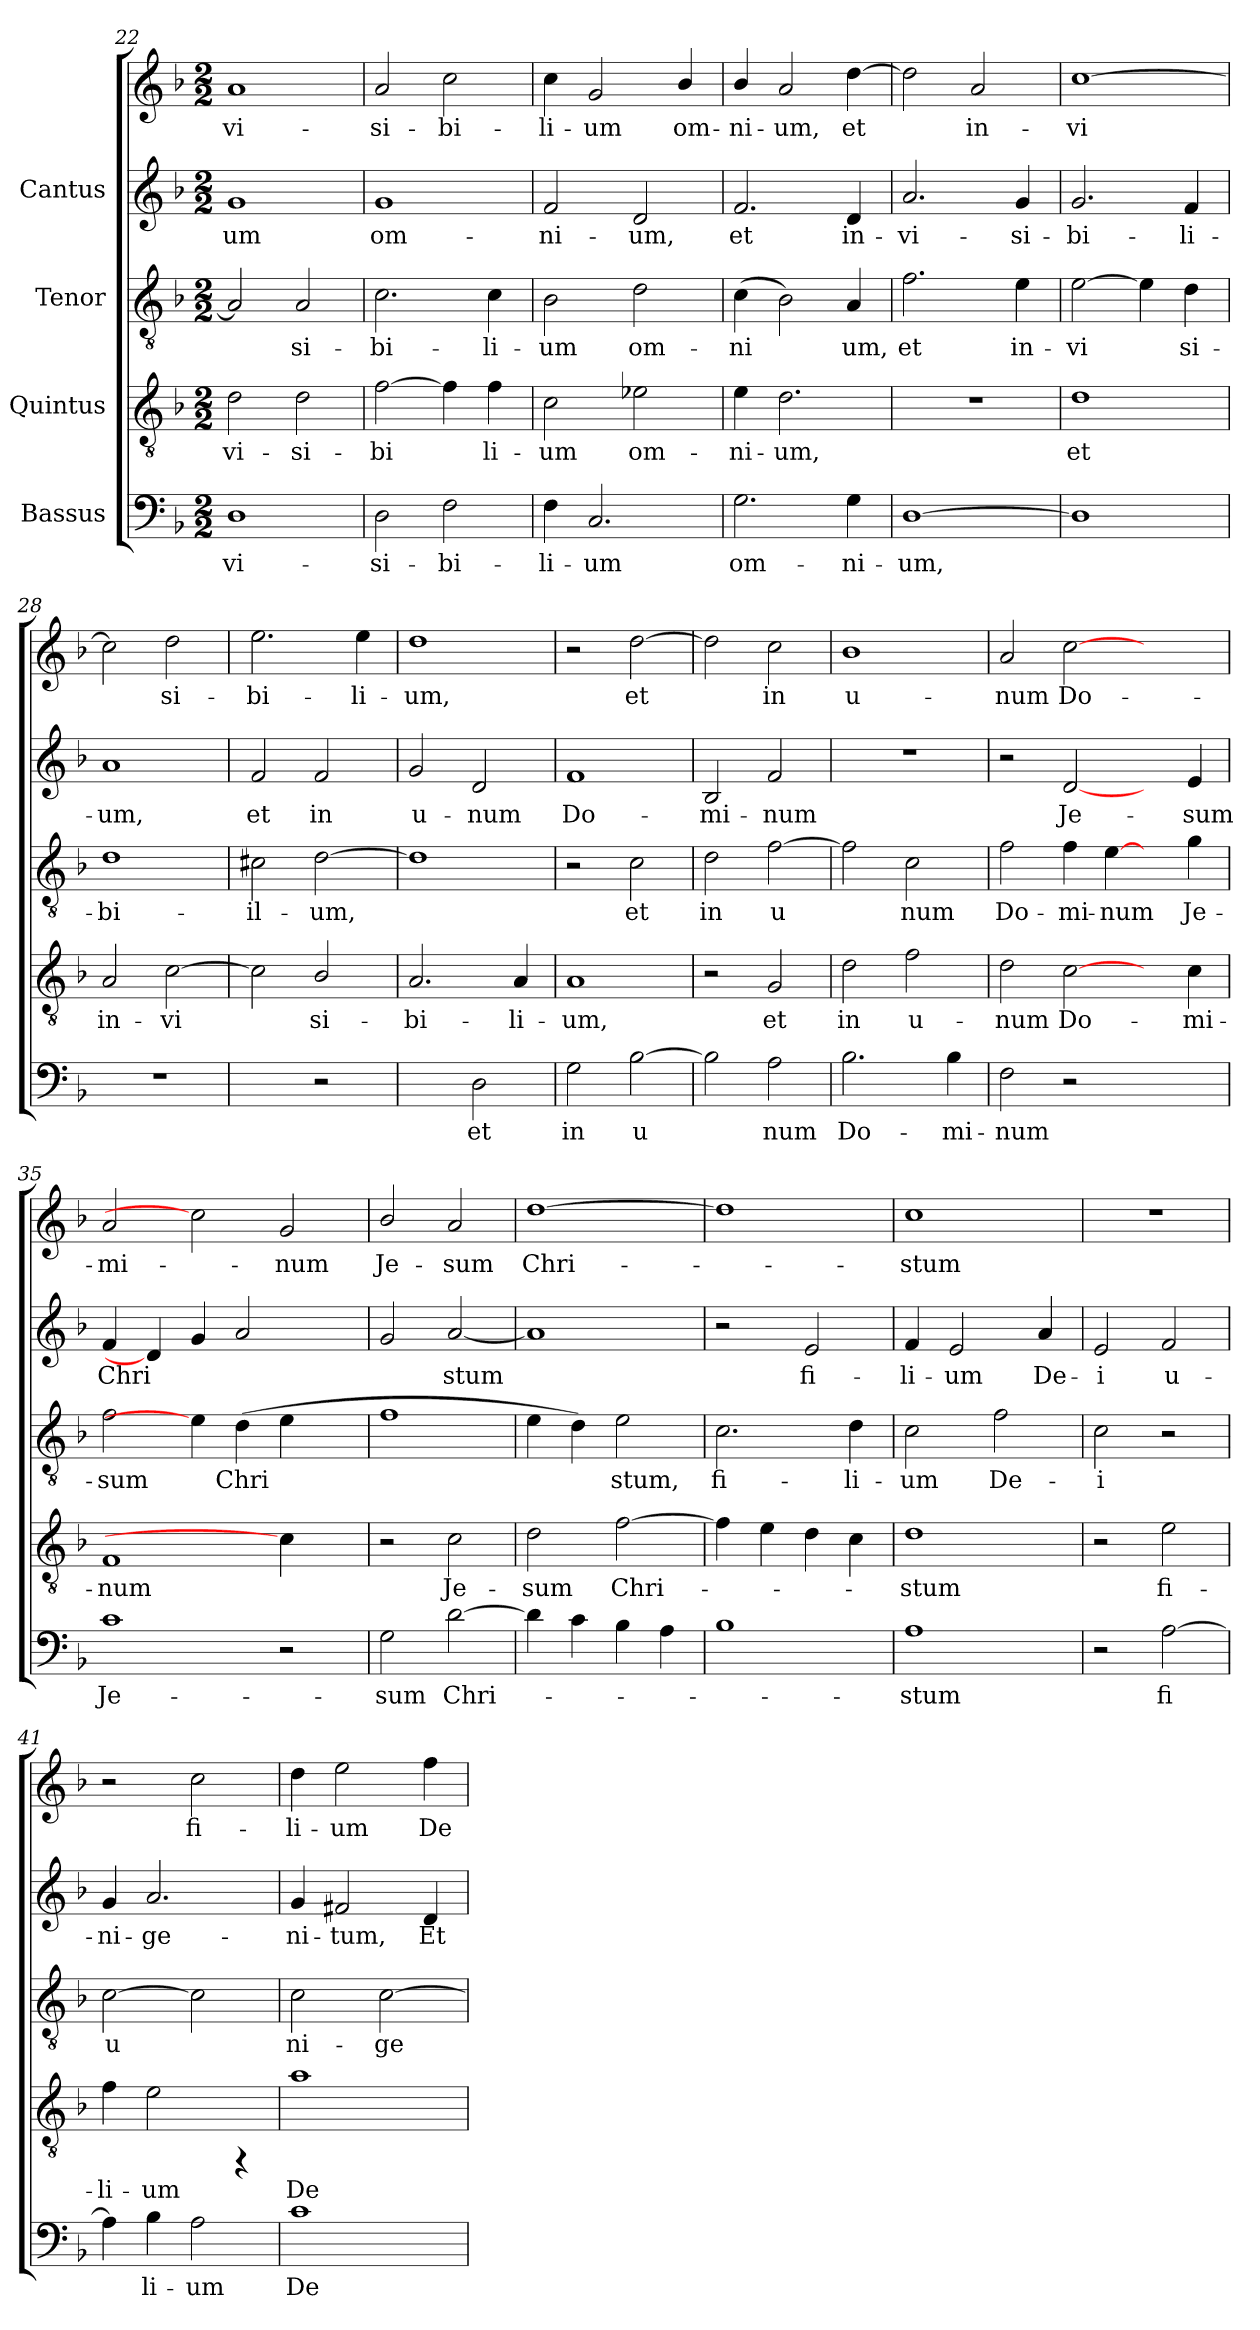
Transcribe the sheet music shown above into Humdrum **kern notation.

**kern	**text	**kern	**text	**kern	**text	**kern	**text	**kern	**text
*part4	*part4	*part3	*part3	*part2	*part2	*part1	*part1	*part1	*part1
*staff5	*staff5	*staff4	*staff4	*staff3	*staff3	*staff2	*staff2	*staff1	*staff1
*I"Bassus	*	*I"Quintus	*	*I"Tenor	*	*I"Cantus	*	*	*
!!LO:LB:g=z
*clefF4	*	*clefGv2	*	*clefGv2	*	*clefG2	*	*clefG2	*
*k[b-]	*	*k[b-]	*	*k[b-]	*	*k[b-]	*	*k[b-]	*
*F:	*	*F:	*	*F:	*	*F:	*	*F:	*
*M2/2	*	*M2/2	*	*M2/2	*	*M2/2	*	*M2/2	*
=22	=22	=22	=22	=22	=22	=22	=22	=22	=22
!	!LO:LY:b:cj	!	!LO:LY:b:cj	!	!LO:LY:b:cj	!	!LO:LY:b:cj	!	!LO:LY:b
1D	vi-	2d\	vi-	2A/]	-	1g	-um	1a	-vi-
!	!	!	!LO:LY:b:cj	!	!LO:LY:b:cj	!	!	!	!
.	.	2d\	-si-	2A/	si-	.	.	.	.
!!LO:LB:g=z
=23	=23	=23	=23	=23	=23	=23	=23	=23	=23
!	!LO:LY:b:cj	!	!LO:LY:b:cj	!	!LO:LY:b:cj	!	!LO:LY:b:cj	!	!LO:LY:b
2D\	-si-	[>2f\	-bi-	2.c\	-bi-	1g	-om-	2a/	si-
!	!LO:LY:b:cj	!	!LO:LY:b:cj	!	!	!	!	!	!LO:LY:b
2F\	-bi-	4f\]	-	.	.	.	.	2cc\	-bi-
!	!	!	!LO:LY:b:cj	!	!LO:LY:b:cj	!	!	!	!
.	.	4f\	li-	4c\	-li-	.	.	.	.
!!LO:PB:g=z
=24	=24	=24	=24	=24	=24	=24	=24	=24	=24
!	!LO:LY:b:cj	!	!LO:LY:b:cj	!	!LO:LY:b:cj	!	!LO:LY:b:cj	!	!LO:LY:b
4F\	-li-	2c\	-um	2B-\	-um	2f/	-ni-	4cc\	-li-
!	!LO:LY:b:cj	!	!	!	!	!	!	!	!LO:LY:b
2.C/	-um	.	.	.	.	.	.	2g/	-um
!	!	!	!LO:LY:b:cj	!	!LO:LY:b:cj	!	!LO:LY:b:cj	!	!
.	.	2e-X\	om-	2d\	om-	2d/	-um,	.	.
!	!	!	!	!	!	!	!	!	!LO:LY:b
.	.	.	.	.	.	.	.	4b-/	om-
!!LO:LB:g=z
=25	=25	=25	=25	=25	=25	=25	=25	=25	=25
!	!LO:LY:b:cj	!	!LO:LY:b:cj	!	!LO:LY:b:cj	!	!LO:LY:b:cj	!	!LO:LY:b
2.G\	om-	4e\	-ni-	(>4c\	-ni-	2.f/	et	4b-/	ni-
!	!	!	!LO:LY:b:cj	!	!LO:LY:b:cj	!	!	!	!LO:LY:b
.	.	2.d\	-um,	2B-\)	-	.	.	2a/	-um,
!	!LO:LY:b:cj	!	!	!	!LO:LY:b:cj	!	!LO:LY:b:cj	!	!LO:LY:b
4G\	-ni-	.	.	4A/	um,	4d/	in-	[>4dd\	et
!!LO:LB:g=z
=26	=26	=26	=26	=26	=26	=26	=26	=26	=26
!	!LO:LY:b:cj	!	!	!	!LO:LY:b:cj	!	!LO:LY:b:cj	!	!LO:LY:b
[>1D	-um,	1r	.	2.f\	et	2.a/	-vi-	2dd\]	-
!	!	!	!	!	!	!	!	!	!LO:LY:b
.	.	.	.	.	.	.	.	2a/	in-
!	!	!	!	!	!LO:LY:b:cj	!	!LO:LY:b:cj	!	!
.	.	.	.	4e\	in-	4g/	-si-	.	.
!!LO:PB:g=z
=27	=27	=27	=27	=27	=27	=27	=27	=27	=27
!	!	!	!LO:LY:b:cj	!	!LO:LY:b:cj	!	!LO:LY:b:cj	!	!LO:LY:b
1D]	.	1d	et	[>2e\	-vi-	2.g/	-bi-	[>1cc	-vi-
!	!	!	!	!	!LO:LY:b:cj	!	!	!	!
.	.	.	.	4e\]	-	.	.	.	.
!	!	!	!	!	!LO:LY:b:cj	!	!LO:LY:b:cj	!	!
.	.	.	.	4d\	si-	4f/	-li-	.	.
!!LO:LB:g=z
=28	=28	=28	=28	=28	=28	=28	=28	=28	=28
!	!	!	!LO:LY:b:cj	!	!LO:LY:b:cj	!	!LO:LY:b:cj	!	!LO:LY:b
1r	.	2A/	in-	1d	-bi-	1a	-um,	2cc\]	-
!	!	!	!LO:LY:b:cj	!	!	!	!	!	!LO:LY:b
.	.	[>2c\	-vi-	.	.	.	.	2dd\	si-
!!LO:LB:g=z
=29	=29	=29	=29	=29	=29	=29	=29	=29	=29
!	!	!	!LO:LY:b:cj	!	!LO:LY:b:cj	!	!LO:LY:b:cj	!	!LO:LY:b
2ryy	.	2c\]	-	2c#X\	-il-	2f/	-et	2.ee\	bi-
!	!	!	!LO:LY:b:cj	!	!LO:LY:b:cj	!	!LO:LY:b:cj	!	!
2r	.	2B-/	si-	[>2d\	-um,	2f/	in	.	.
!	!	!	!	!	!	!	!	!	!LO:LY:b
.	.	.	.	.	.	.	.	4ee\	-li-
!!LO:PB:g=z
=30	=30	=30	=30	=30	=30	=30	=30	=30	=30
!	!	!	!LO:LY:b:cj	!	!	!	!LO:LY:b:cj	!	!LO:LY:b
2ryy	.	2.A/	-bi-	1d]	.	2g/	u-	1dd	um,
!	!LO:LY:b:cj	!	!	!	!	!	!LO:LY:b:cj	!	!
2D\	et	.	.	.	.	2d/	-num	.	.
!	!	!	!LO:LY:b:cj	!	!	!	!	!	!
.	.	4A/	-li-	.	.	.	.	.	.
!!LO:LB:g=z
=31	=31	=31	=31	=31	=31	=31	=31	=31	=31
!	!LO:LY:b:cj	!	!LO:LY:b:cj	!	!	!	!LO:LY:b:cj	!	!
2G\	in	1A	-um,	2r	.	1f	Do-	2r	.
!	!LO:LY:b:cj	!	!	!	!LO:LY:b:cj	!	!	!	!LO:LY:b
[>2B-\	u-	.	.	2c\	et	.	.	[>2dd\	et
!!LO:LB:g=z
=32	=32	=32	=32	=32	=32	=32	=32	=32	=32
!	!LO:LY:b:cj	!	!	!	!LO:LY:b:cj	!	!LO:LY:b:cj	!	!LO:LY:b
2B-\]	-	2r	.	2d\	in	2B-/	mi-	2dd\]	-
!	!LO:LY:b:cj	!	!LO:LY:b:cj	!	!LO:LY:b:cj	!	!LO:LY:b:cj	!	!LO:LY:b
2A\	num	2G/	et	[>2f\	u-	2f/	-num	2cc\	in
!!LO:PB:g=z
=33	=33	=33	=33	=33	=33	=33	=33	=33	=33
!	!LO:LY:b:cj	!	!LO:LY:b:cj	!	!LO:LY:b:cj	!	!	!	!LO:LY:b
2.B-\	Do-	2d\	in	2f\]	-	1r	.	1b-	u-
!	!	!	!LO:LY:b:cj	!	!LO:LY:b:cj	!	!	!	!
.	.	2f\	u-	2c\	num	.	.	.	.
!	!LO:LY:b:cj	!	!	!	!	!	!	!	!
4B-\	-mi-	.	.	.	.	.	.	.	.
!!LO:LB:g=z
=34	=34	=34	=34	=34	=34	=34	=34	=34	=34
!	!LO:LY:b:cj	!	!LO:LY:b:cj	!	!LO:LY:b:cj	!	!	!	!LO:LY:b
2F\	-num	2d\	-num	2f\	Do-	2r	.	2a/	-num
!	!	!	!LO:LY:b:cj	!	!LO:LY:b:cj	!	!LO:LY:b:cj	!	!LO:LY:b
2r	.	[2c\	Do-	4f\	-mi-	[2d/	-Je-	[2cc	Do-
!	!	!	!	!	!LO:LY:b:cj	!	!	!	!
.	.	.	.	[4e\	-num	.	.	.	.
2ryy	.	4ryy	.	4ryy	.	4ryy	.	2ryy	.
!	!	!	!LO:LY:b:cj	!	!LO:LY:b:cj	!	!LO:LY:b:cj	!	!
.	.	4c\	-mi-	4g\	Je-	4e/	-sum	.	.
!!LO:PB:g=z
=35	=35	=35	=35	=35	=35	=35	=35	=35	=35
!	!LO:LY:b:cj	!	!LO:LY:b:cj	!	!LO:LY:b:cj	!	!LO:LY:b:cj	!	!LO:LY:b
1c	Je-	1F	-num	2f\	-sum	4f/	Chri-	2a/	mi-
.	.	.	.	.	.	4d/]	.	.	.
!	!	!	!	!	!	!	!LO:LY:b:cj	!	!
.	.	.	.	4e\]	.	4g/	--	2cc]	.
!	!	!	!	!	!LO:LY:b:cj	!	!LO:LY:b:cj	!	!
.	.	.	.	(>4d\	Chri-	2a/	--	.	.
!	!	!	!	!	!LO:LY:b:cj	!	!	!	!LO:LY:b
2r	.	4c\]	.	4e\	--	.	.	2g/	-num
.	.	4ryy	.	4ryy	.	4ryy	.	.	.
!!LO:LB:g=z
=36	=36	=36	=36	=36	=36	=36	=36	=36	=36
!	!LO:LY:b:cj	!	!	!	!	!	!LO:LY:b:cj	!	!LO:LY:b
2G\	-sum	2r	.	1f	.	2g/	.	2b-/	-Je-
!	!LO:LY:b:cj	!	!LO:LY:b:cj	!	!	!	!LO:LY:b:cj	!	!LO:LY:b
[>2d\	Chri-	2c\	Je-	.	.	[<2a/	stum	2a/	-sum
!!LO:LB:g=z
=37	=37	=37	=37	=37	=37	=37	=37	=37	=37
!	!	!	!LO:LY:b:cj	!	!LO:LY:b:cj	!	!	!	!LO:LY:b
4d\]	.	2d\	-sum	4e\	-	1a]	.	[>1dd	Chri-
!	!	!	!	!	!LO:LY:b:cj	!	!	!	!
4c\	.	.	.	4d\)	.	.	.	.	.
!	!	!	!LO:LY:b:cj	!	!LO:LY:b:cj	!	!	!	!
4B-\	.	[>2f\	Chri-	2e\	stum,	.	.	.	.
4A\	.	.	.	.	.	.	.	.	.
!!LO:PB:g=z
=38	=38	=38	=38	=38	=38	=38	=38	=38	=38
!	!	!	!	!	!LO:LY:b:cj	!	!	!	!
1B-	.	4f\]	.	2.c\	fi-	2r	.	1dd]	.
.	.	4e\	.	.	.	.	.	.	.
!	!	!	!	!	!	!	!LO:LY:b:cj	!	!
.	.	4d\	.	.	.	2e/	-fi-	.	.
!	!	!	!	!	!LO:LY:b:cj	!	!	!	!
.	.	4c\	.	4d\	-li-	.	.	.	.
!!LO:LB:g=z
=39	=39	=39	=39	=39	=39	=39	=39	=39	=39
!	!LO:LY:b:cj	!	!LO:LY:b:cj	!	!LO:LY:b:cj	!	!LO:LY:b:cj	!	!LO:LY:b
1A	-stum	1d	-stum	2c\	-um	4f/	li-	1cc	-stum
!	!	!	!	!	!	!	!LO:LY:b:cj	!	!
.	.	.	.	.	.	2e/	-um	.	.
!	!	!	!	!	!LO:LY:b:cj	!	!	!	!
.	.	.	.	2f\	De-	.	.	.	.
!	!	!	!	!	!	!	!LO:LY:b:cj	!	!
.	.	.	.	.	.	4a/	De-	.	.
!!LO:LB:g=z
=40	=40	=40	=40	=40	=40	=40	=40	=40	=40
!	!	!	!	!	!LO:LY:b:cj	!	!LO:LY:b:cj	!	!
2r	.	2r	.	2c\	-i	2e/	-i	1r	.
!	!LO:LY:b:cj	!	!LO:LY:b:cj	!	!	!	!LO:LY:b:cj	!	!
[>2A\	fi-	2e\	fi-	2r	.	2f/	u-	.	.
!!LO:PB:g=z
=41	=41	=41	=41	=41	=41	=41	=41	=41	=41
!	!LO:LY:b:cj	!	!LO:LY:b:cj	!	!LO:LY:b:cj	!	!LO:LY:b:cj	!	!
4A\]	-	4f\	-li-	[>2c\	u-	4g/	-ni-	2r	.
!	!LO:LY:b:cj	!	!LO:LY:b:cj	!	!	!	!LO:LY:b:cj	!	!
4B-\	li-	2e\	-um	.	.	2.a/	-ge-	.	.
!	!LO:LY:b:cj	!	!	!	!LO:LY:b:cj	!	!	!	!LO:LY:b
2A\	-um	.	.	2c\]	--	.	.	2cc\	-fi-
.	.	4rFF	.	.	.	.	.	.	.
!!LO:LB:g=z
=42	=42	=42	=42	=42	=42	=42	=42	=42	=42
!	!LO:LY:b:cj	!	!LO:LY:b:cj	!	!LO:LY:b:cj	!	!LO:LY:b:cj	!	!LO:LY:b
1c	De-	1a	De-	2c\	-ni-	4g/	-ni-	4dd\	-li-
!	!	!	!	!	!	!	!LO:LY:b:cj	!	!LO:LY:b
.	.	.	.	.	.	2f#X/	-tum,	2ee\	-um
!	!	!	!	!	!LO:LY:b:cj	!	!	!	!
.	.	.	.	[>2c\	-ge-	.	.	.	.
!	!	!	!	!	!	!	!LO:LY:b:cj	!	!LO:LY:b
.	.	.	.	.	.	4d/	Et	4ff\	De-
=	=	=	=	=	=	=	=	=	=
*-	*-	*-	*-	*-	*-	*-	*-	*-	*-
